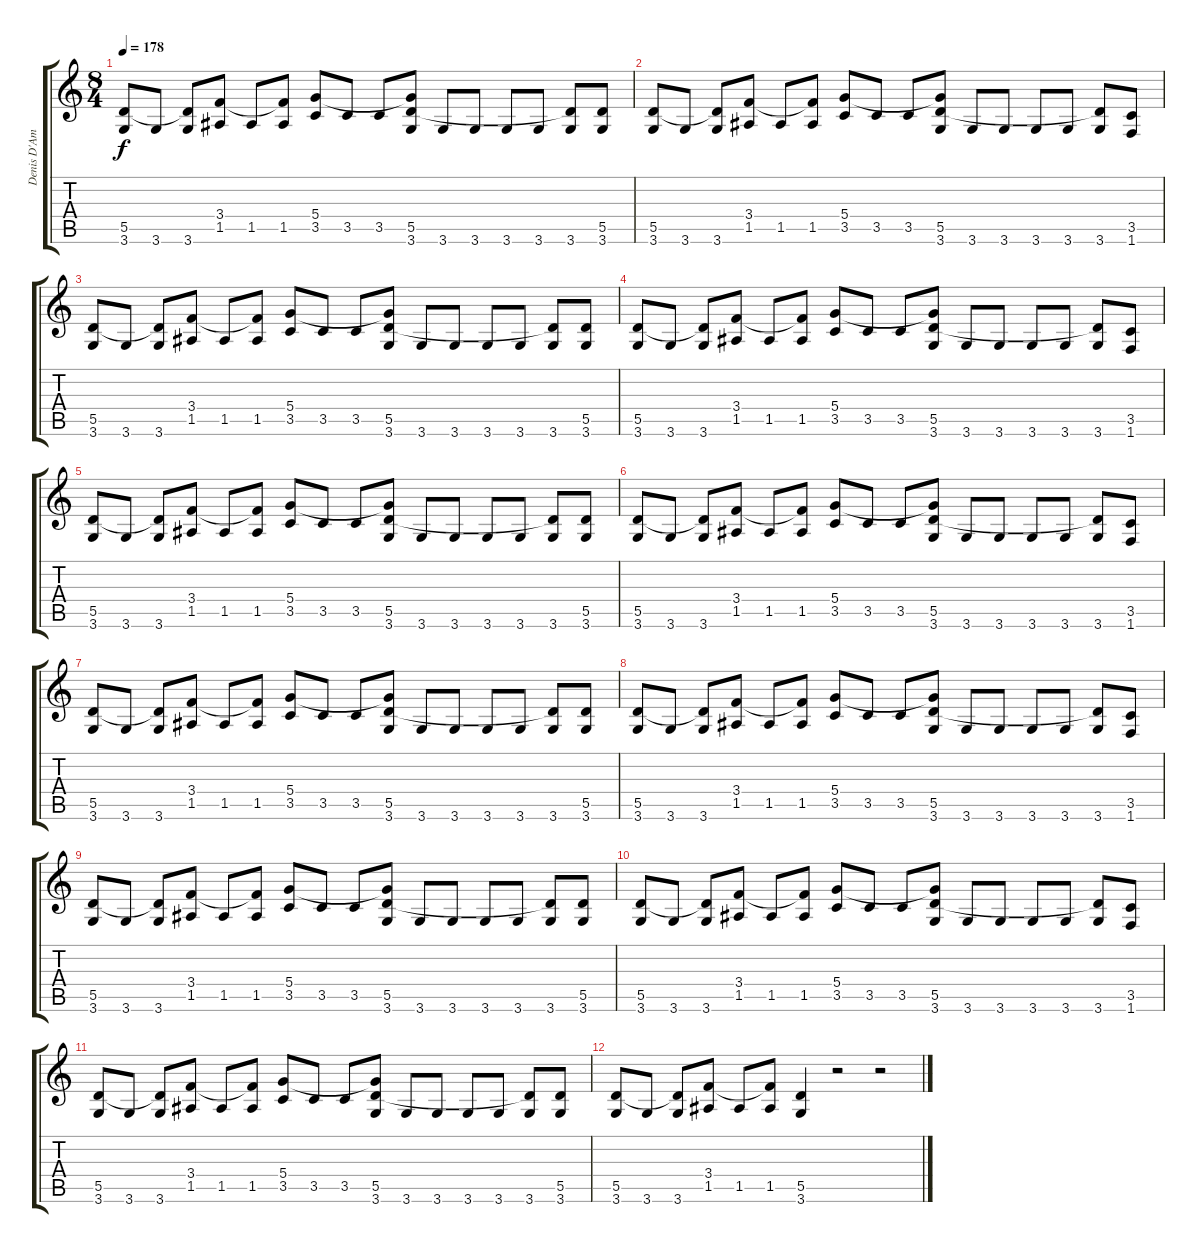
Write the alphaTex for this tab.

\track ("Denis D'Amour [Gtr 1]" "Denis D'Am") {instrument distortionguitar}
\staff {score tabs}
\tuning (E4 B3 G3 D3 A2 E2) {hide}
\ts (8 4)
\tempo 178
\clef g2
\ks c
(5.5 3.6).8{dy f} 3.6.8 (5.5{t} 3.6).8 (3.4 1.5).8 1.5.8 (3.4{t} 1.5).8 (5.4 3.5).8 3.5.8 3.5.8 (5.4{t} 5.5 3.6).8 3.6.8 3.6.8 3.6.8 3.6.8 (5.5{t} 3.6).8 (5.5 3.6).8 |
(5.5 3.6).8 3.6.8 (5.5{t} 3.6).8 (3.4 1.5).8 1.5.8 (3.4{t} 1.5).8 (5.4 3.5).8 3.5.8 3.5.8 (5.4{t} 5.5 3.6).8 3.6.8 3.6.8 3.6.8 3.6.8 (5.5{t} 3.6).8 (3.5 1.6).8 |
(5.5 3.6).8 3.6.8 (5.5{t} 3.6).8 (3.4 1.5).8 1.5.8 (3.4{t} 1.5).8 (5.4 3.5).8 3.5.8 3.5.8 (5.4{t} 5.5 3.6).8 3.6.8 3.6.8 3.6.8 3.6.8 (5.5{t} 3.6).8 (5.5 3.6).8 |
(5.5 3.6).8 3.6.8 (5.5{t} 3.6).8 (3.4 1.5).8 1.5.8 (3.4{t} 1.5).8 (5.4 3.5).8 3.5.8 3.5.8 (5.4{t} 5.5 3.6).8 3.6.8 3.6.8 3.6.8 3.6.8 (5.5{t} 3.6).8 (3.5 1.6).8 |
(5.5 3.6).8 3.6.8 (5.5{t} 3.6).8 (3.4 1.5).8 1.5.8 (3.4{t} 1.5).8 (5.4 3.5).8 3.5.8 3.5.8 (5.4{t} 5.5 3.6).8 3.6.8 3.6.8 3.6.8 3.6.8 (5.5{t} 3.6).8 (5.5 3.6).8 |
(5.5 3.6).8 3.6.8 (5.5{t} 3.6).8 (3.4 1.5).8 1.5.8 (3.4{t} 1.5).8 (5.4 3.5).8 3.5.8 3.5.8 (5.4{t} 5.5 3.6).8 3.6.8 3.6.8 3.6.8 3.6.8 (5.5{t} 3.6).8 (3.5 1.6).8 |
(5.5 3.6).8 3.6.8 (5.5{t} 3.6).8 (3.4 1.5).8 1.5.8 (3.4{t} 1.5).8 (5.4 3.5).8 3.5.8 3.5.8 (5.4{t} 5.5 3.6).8 3.6.8 3.6.8 3.6.8 3.6.8 (5.5{t} 3.6).8 (5.5 3.6).8 |
(5.5 3.6).8 3.6.8 (5.5{t} 3.6).8 (3.4 1.5).8 1.5.8 (3.4{t} 1.5).8 (5.4 3.5).8 3.5.8 3.5.8 (5.4{t} 5.5 3.6).8 3.6.8 3.6.8 3.6.8 3.6.8 (5.5{t} 3.6).8 (3.5 1.6).8 |
(5.5 3.6).8 3.6.8 (5.5{t} 3.6).8 (3.4 1.5).8 1.5.8 (3.4{t} 1.5).8 (5.4 3.5).8 3.5.8 3.5.8 (5.4{t} 5.5 3.6).8 3.6.8 3.6.8 3.6.8 3.6.8 (5.5{t} 3.6).8 (5.5 3.6).8 |
(5.5 3.6).8 3.6.8 (5.5{t} 3.6).8 (3.4 1.5).8 1.5.8 (3.4{t} 1.5).8 (5.4 3.5).8 3.5.8 3.5.8 (5.4{t} 5.5 3.6).8 3.6.8 3.6.8 3.6.8 3.6.8 (5.5{t} 3.6).8 (3.5 1.6).8 |
(5.5 3.6).8 3.6.8 (5.5{t} 3.6).8 (3.4 1.5).8 1.5.8 (3.4{t} 1.5).8 (5.4 3.5).8 3.5.8 3.5.8 (5.4{t} 5.5 3.6).8 3.6.8 3.6.8 3.6.8 3.6.8 (5.5{t} 3.6).8 (5.5 3.6).8 |
(5.5 3.6).8 3.6.8 (5.5{t} 3.6).8 (3.4 1.5).8 1.5.8 (3.4{t} 1.5).8 (5.5 3.6).4 r.2 r.2
